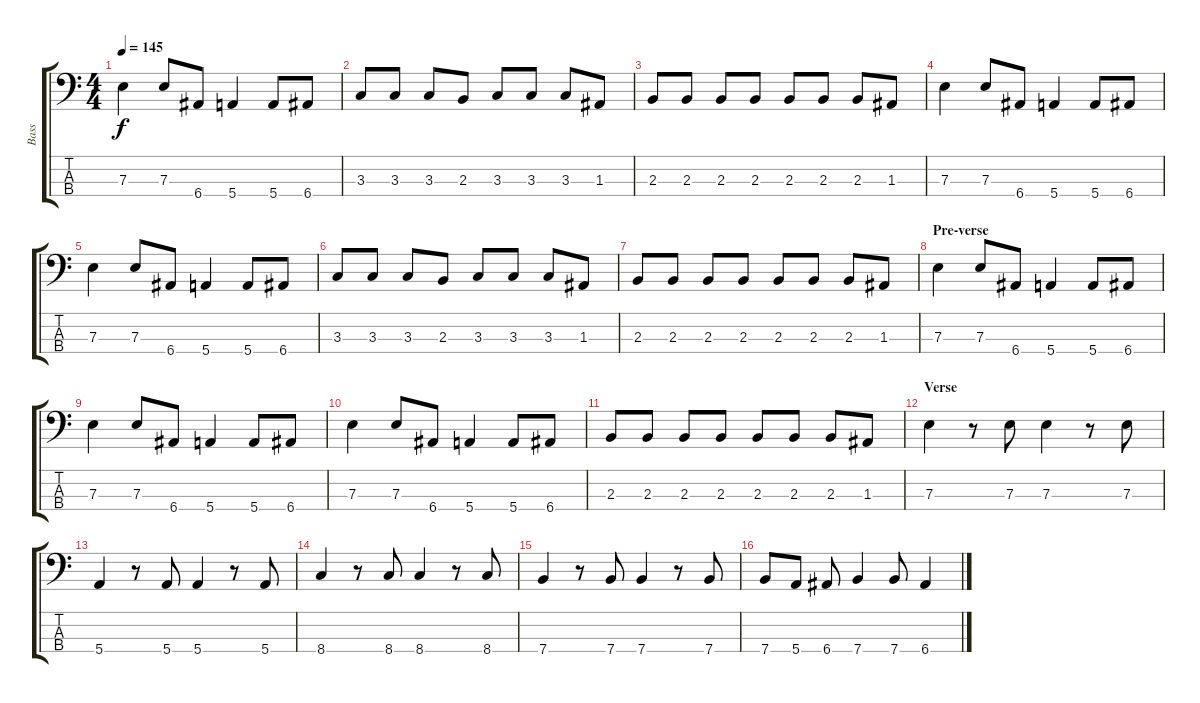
\track ("Bass" "Bass") {instrument electricbassfinger}
\staff {score tabs}
\tuning (G2 D2 A1 E1) {hide}
\ts (4 4)
\tempo 145
\clef f4
\ks c
7.3.4{dy f} 7.3.8 6.4.8 5.4.4 5.4.8 6.4.8 |
3.3.8 3.3.8 3.3.8 2.3.8 3.3.8 3.3.8 3.3.8 1.3.8 |
2.3.8 2.3.8 2.3.8 2.3.8 2.3.8 2.3.8 2.3.8 1.3.8 |
7.3.4 7.3.8 6.4.8 5.4.4 5.4.8 6.4.8 |
7.3.4 7.3.8 6.4.8 5.4.4 5.4.8 6.4.8 |
3.3.8 3.3.8 3.3.8 2.3.8 3.3.8 3.3.8 3.3.8 1.3.8 |
2.3.8 2.3.8 2.3.8 2.3.8 2.3.8 2.3.8 2.3.8 1.3.8 |
\section ("" "Pre-verse")
7.3.4 7.3.8 6.4.8 5.4.4 5.4.8 6.4.8 |
7.3.4 7.3.8 6.4.8 5.4.4 5.4.8 6.4.8 |
7.3.4 7.3.8 6.4.8 5.4.4 5.4.8 6.4.8 |
2.3.8 2.3.8 2.3.8 2.3.8 2.3.8 2.3.8 2.3.8 1.3.8 |
\section ("" "Verse")
7.3.4 r.8 7.3.8 7.3.4 r.8 7.3.8 |
5.4.4 r.8 5.4.8 5.4.4 r.8 5.4.8 |
8.4.4 r.8 8.4.8 8.4.4 r.8 8.4.8 |
7.4.4 r.8 7.4.8 7.4.4 r.8 7.4.8 |
7.4.8 5.4.8 6.4.8 7.4.4 7.4.8 6.4.4
